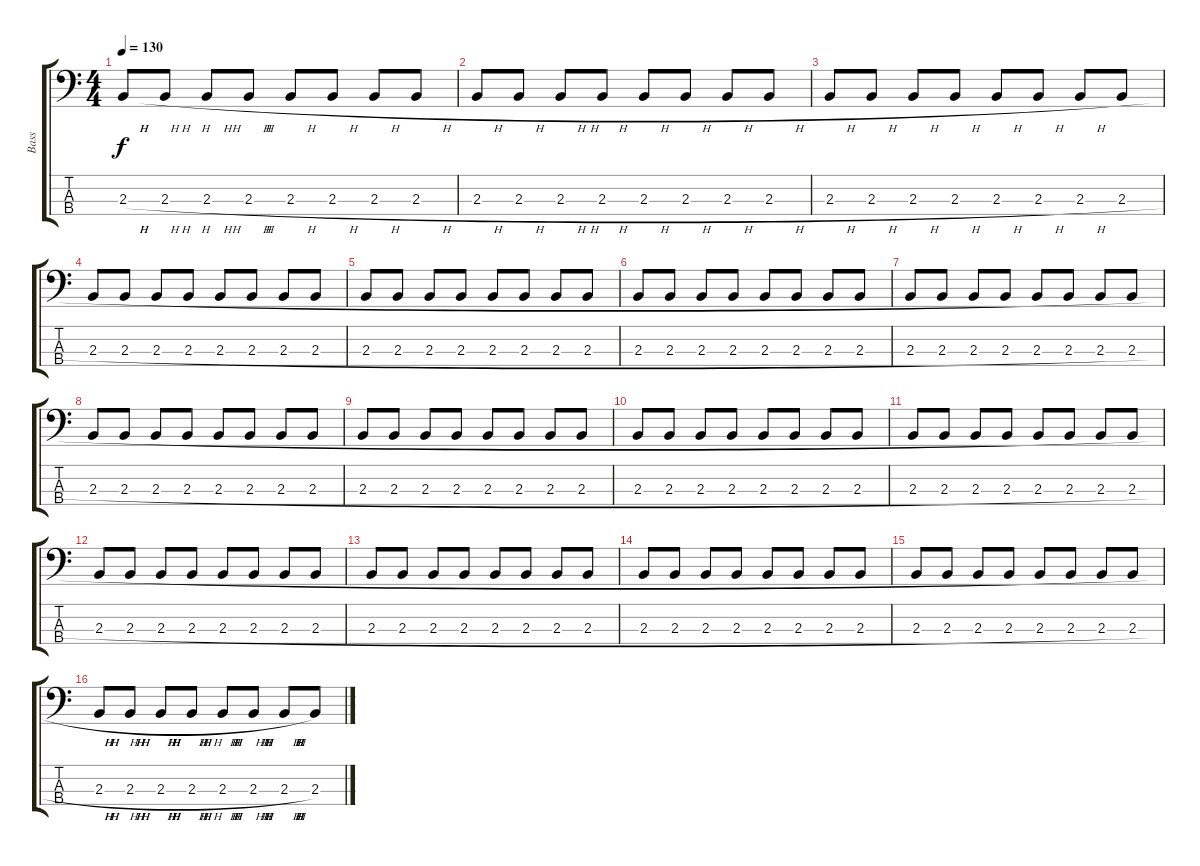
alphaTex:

\track ("Bass" "Bass") {instrument electricbasspick}
\staff {score tabs}
\tuning (G2 D2 A1 E1) {hide}
\ts (4 4)
\tempo 130
\clef f4
\ks c
2.3{h}.8{dy f} 2.3{h}.8 2.3{h}.8 2.3{h}.8 2.3{h}.8 2.3{h}.8 2.3{h}.8 2.3{h}.8 |
2.3{h}.8 2.3{h}.8 2.3{h}.8 2.3{h}.8 2.3{h}.8 2.3{h}.8 2.3{h}.8 2.3{h}.8 |
2.3{h}.8 2.3{h}.8 2.3{h}.8 2.3{h}.8 2.3{h}.8 2.3{h}.8 2.3{h}.8 2.3{h}.8 |
2.3{h}.8 2.3{h}.8 2.3{h}.8 2.3{h}.8 2.3{h}.8 2.3{h}.8 2.3{h}.8 2.3{h}.8 |
2.3{h}.8 2.3{h}.8 2.3{h}.8 2.3{h}.8 2.3{h}.8 2.3{h}.8 2.3{h}.8 2.3{h}.8 |
2.3{h}.8 2.3{h}.8 2.3{h}.8 2.3{h}.8 2.3{h}.8 2.3{h}.8 2.3{h}.8 2.3{h}.8 |
2.3{h}.8 2.3{h}.8 2.3{h}.8 2.3{h}.8 2.3{h}.8 2.3{h}.8 2.3{h}.8 2.3{h}.8 |
2.3{h}.8 2.3{h}.8 2.3{h}.8 2.3{h}.8 2.3{h}.8 2.3{h}.8 2.3{h}.8 2.3{h}.8 |
2.3{h}.8 2.3{h}.8 2.3{h}.8 2.3{h}.8 2.3{h}.8 2.3{h}.8 2.3{h}.8 2.3{h}.8 |
2.3{h}.8 2.3{h}.8 2.3{h}.8 2.3{h}.8 2.3{h}.8 2.3{h}.8 2.3{h}.8 2.3{h}.8 |
2.3{h}.8 2.3{h}.8 2.3{h}.8 2.3{h}.8 2.3{h}.8 2.3{h}.8 2.3{h}.8 2.3{h}.8 |
2.3{h}.8 2.3{h}.8 2.3{h}.8 2.3{h}.8 2.3{h}.8 2.3{h}.8 2.3{h}.8 2.3{h}.8 |
2.3{h}.8 2.3{h}.8 2.3{h}.8 2.3{h}.8 2.3{h}.8 2.3{h}.8 2.3{h}.8 2.3{h}.8 |
2.3{h}.8 2.3{h}.8 2.3{h}.8 2.3{h}.8 2.3{h}.8 2.3{h}.8 2.3{h}.8 2.3{h}.8 |
2.3{h}.8 2.3{h}.8 2.3{h}.8 2.3{h}.8 2.3{h}.8 2.3{h}.8 2.3{h}.8 2.3{h}.8 |
2.3{h}.8 2.3{h}.8 2.3{h}.8 2.3{h}.8 2.3{h}.8 2.3{h}.8 2.3{h}.8 2.3{h}.8
